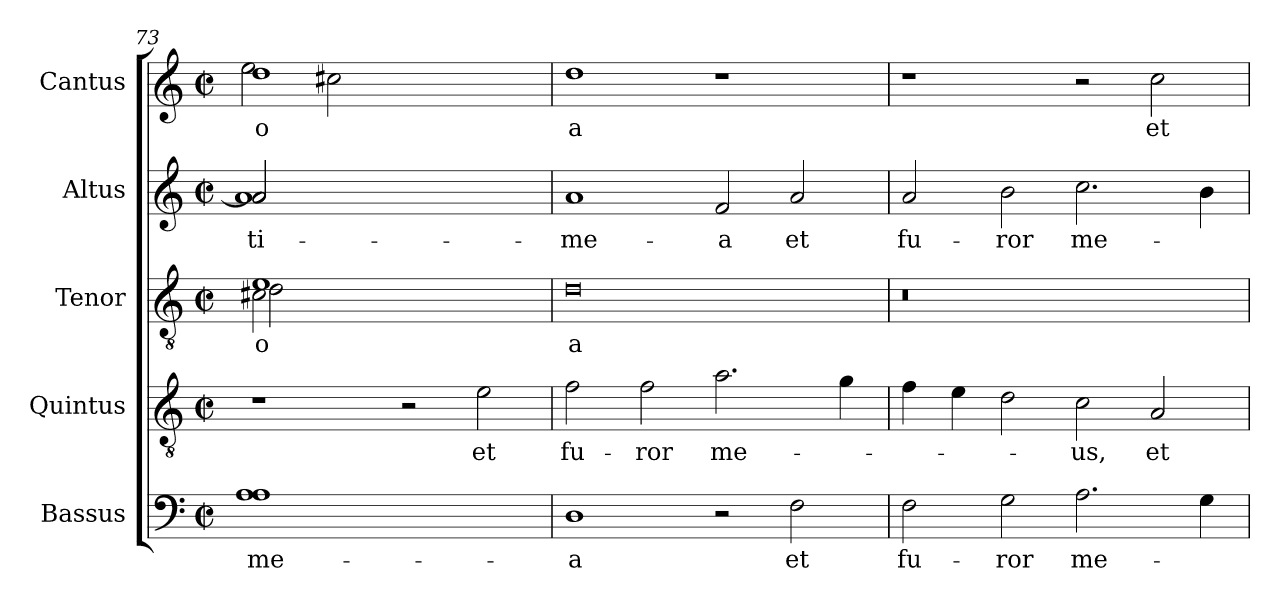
**kern	**text	**kern	**text	**kern	**text	**kern	**text	**kern	**text
*part5	*part5	*part4	*part4	*part3	*part3	*part2	*part2	*part1	*part1
*staff5	*staff5	*staff4	*staff4	*staff3	*staff3	*staff2	*staff2	*staff1	*staff1
*I"Bassus	*	*I"Quintus	*	*I"Tenor	*	*I"Altus	*	*I"Cantus	*
!!LO:PB:g=z
*clefF4	*	*clefGv2	*	*clefGv2	*	*clefG2	*	*clefG2	*
*	*	*	*	*k[]	*	*k[]	*	*	*
*	*	*	*	*C:	*	*C:	*	*	*
*M2/2	*	*M2/2	*	*M2/2	*	*M2/2	*	*M2/2	*
*met(c|)	*	*met(c|)	*	*met(c|)	*	*met(c|)	*	*met(c|)	*
=73	=73	=73	=73	=73	=73	=73	=73	=73	=73
!	!LO:LY:b:cj	!	!	!	!LO:LY:b:cj	!	!	!	!
*	*	*	*	*^	*	*	*	*	*
!	!	!	!	!	!	!LO:LY:b:cj	!	!	!	!
*	*	*	*	*	*^	*	*	*	*	*
!	!	!	!	!	!	!	!LO:LY:b:cj	!	!LO:LY:b:cj	!	!
*	*	*	*	*	*	*	*	*^	*	*	*
*	*	*	*	*	*	*	*	*	*^	*	*	*
!	!	!	!	!	!	!	!	!	!	!	!LO:LY:b:cj	!	!LO:LY:b:cj
*	*	*	*	*	*	*	*	*	*	*	*	*^	*
!	!	!	!	!	!	!	!	!	!	!	!	!	!	!LO:LY:b:cj
1A 1A	me-	1r	.	1e	2c#X\	2d\	o	2a/]	1a	2a/	-ti-	1dd	2ee\	o
.	.	.	.	.	1ryy	1ryy	.	1ryy	.	1ryy	.	.	2cc#\	.
1ryy	.	2r	.	1ryy	.	.	.	.	1ryy	.	.	1ryy	1ryy	.
!	!	!	!LO:LY:b:cj	!	!	!	!	!	!	!	!	!	!	!
.	.	2e\	et	.	2ryy	2ryy	.	2ryy	.	2ryy	.	.	.	.
*	*	*	*	*	*	*	*	*	*	*	*	*v	*v	*
=74	=74	=74	=74	=74	=74	=74	=74	=74	=74	=74	=74	=74	=74
!	!LO:LY:b:cj	!	!LO:LY:b:cj	!	!	!	!LO:LY:b:cj	!	!	!	!LO:LY:b:cj	!	!LO:LY:b:cj
*	*	*	*	*v	*v	*v	*	*	*	*	*	*	*
*	*	*	*	*	*	*v	*v	*v	*	*	*
1D	-a	2f\	fu-	0d	a	1a	me-	1dd	-a
!	!	!	!LO:LY:b:cj	!	!	!	!	!	!
.	.	2f\	-ror	.	.	.	.	.	.
!	!	!	!LO:LY:b	!	!	!	!LO:LY:b:cj	!	!
2r	.	2.a\	me-	.	.	2f/	-a	1r	.
!	!LO:LY:b:cj	!	!	!	!	!	!LO:LY:b:cj	!	!
2F\	et	.	.	.	.	2a/	et	.	.
.	.	4g\	.	.	.	.	.	.	.
=75	=75	=75	=75	=75	=75	=75	=75	=75	=75
!	!LO:LY:b:cj	!	!	!	!	!	!LO:LY:b:cj	!	!
2F\	fu-	4f\	.	0r	.	2a/	fu-	1r	.
.	.	4e\	.	.	.	.	.	.	.
!	!LO:LY:b:cj	!	!	!	!	!	!LO:LY:b:cj	!	!
2G\	-ror	2d\	.	.	.	2b\	-ror	.	.
!	!LO:LY:b	!	!LO:LY:b:cj	!	!	!	!LO:LY:b	!	!
2.A\	me-	2c\	-us,	.	.	2.cc\	me-	2r	.
!	!	!	!LO:LY:b:cj	!	!	!	!	!	!LO:LY:b:cj
.	.	2A/	et	.	.	.	.	2cc\	et
4G\	.	.	.	.	.	4b\	.	.	.
=	=	=	=	=	=	=	=	=	=
*-	*-	*-	*-	*-	*-	*-	*-	*-	*-
